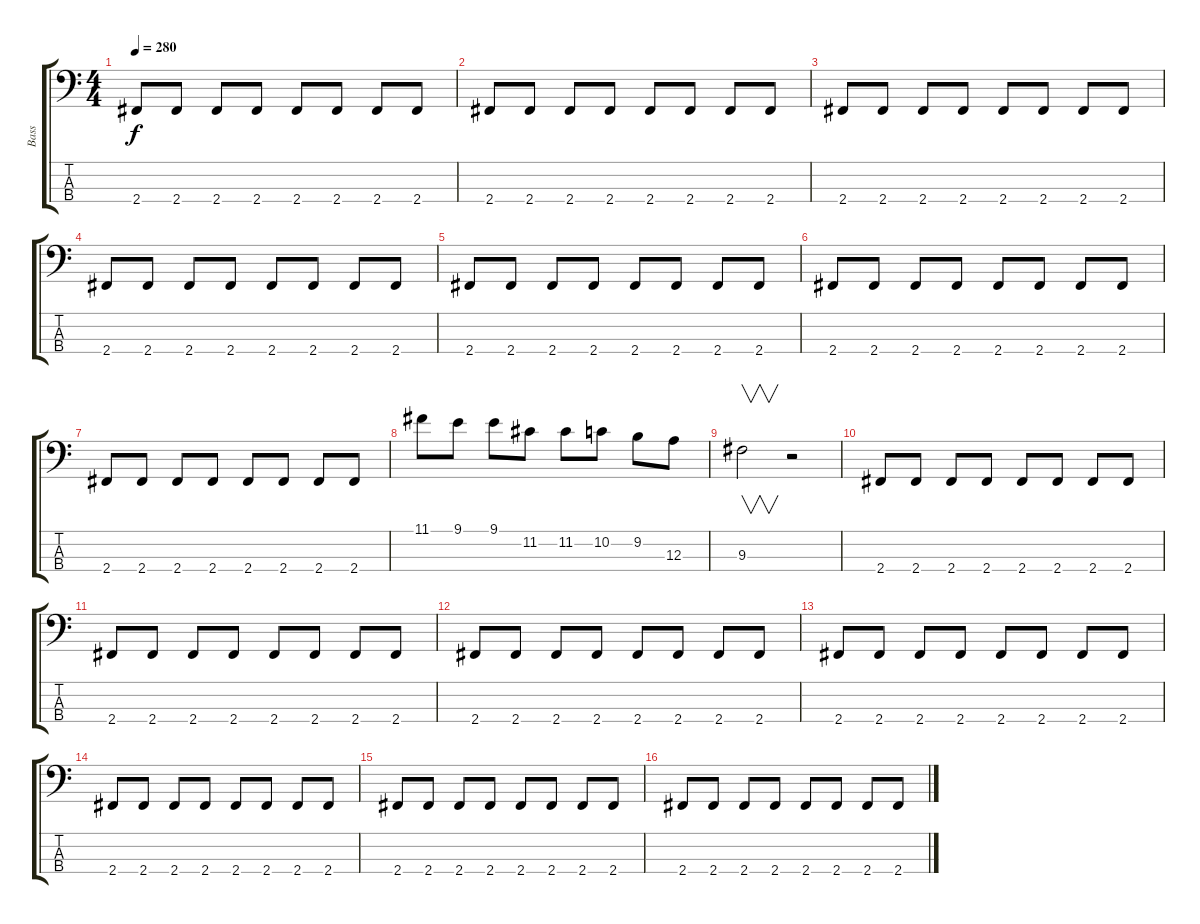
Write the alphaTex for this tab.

\track ("Bass" "Bass") {instrument electricbassfinger}
\staff {score tabs}
\tuning (G2 D2 A1 E1) {hide}
\ts (4 4)
\tempo 280
\clef f4
\ks c
2.4.8{dy f} 2.4.8 2.4.8 2.4.8 2.4.8 2.4.8 2.4.8 2.4.8 |
2.4.8 2.4.8 2.4.8 2.4.8 2.4.8 2.4.8 2.4.8 2.4.8 |
2.4.8 2.4.8 2.4.8 2.4.8 2.4.8 2.4.8 2.4.8 2.4.8 |
2.4.8 2.4.8 2.4.8 2.4.8 2.4.8 2.4.8 2.4.8 2.4.8 |
2.4.8 2.4.8 2.4.8 2.4.8 2.4.8 2.4.8 2.4.8 2.4.8 |
2.4.8 2.4.8 2.4.8 2.4.8 2.4.8 2.4.8 2.4.8 2.4.8 |
2.4.8 2.4.8 2.4.8 2.4.8 2.4.8 2.4.8 2.4.8 2.4.8 |
11.1.8 9.1.8 9.1.8 11.2.8 11.2.8 10.2.8 9.2.8 12.3.8 |
9.3.2{v} r.2 |
2.4.8 2.4.8 2.4.8 2.4.8 2.4.8 2.4.8 2.4.8 2.4.8 |
2.4.8 2.4.8 2.4.8 2.4.8 2.4.8 2.4.8 2.4.8 2.4.8 |
2.4.8 2.4.8 2.4.8 2.4.8 2.4.8 2.4.8 2.4.8 2.4.8 |
2.4.8 2.4.8 2.4.8 2.4.8 2.4.8 2.4.8 2.4.8 2.4.8 |
2.4.8 2.4.8 2.4.8 2.4.8 2.4.8 2.4.8 2.4.8 2.4.8 |
2.4.8 2.4.8 2.4.8 2.4.8 2.4.8 2.4.8 2.4.8 2.4.8 |
2.4.8 2.4.8 2.4.8 2.4.8 2.4.8 2.4.8 2.4.8 2.4.8
